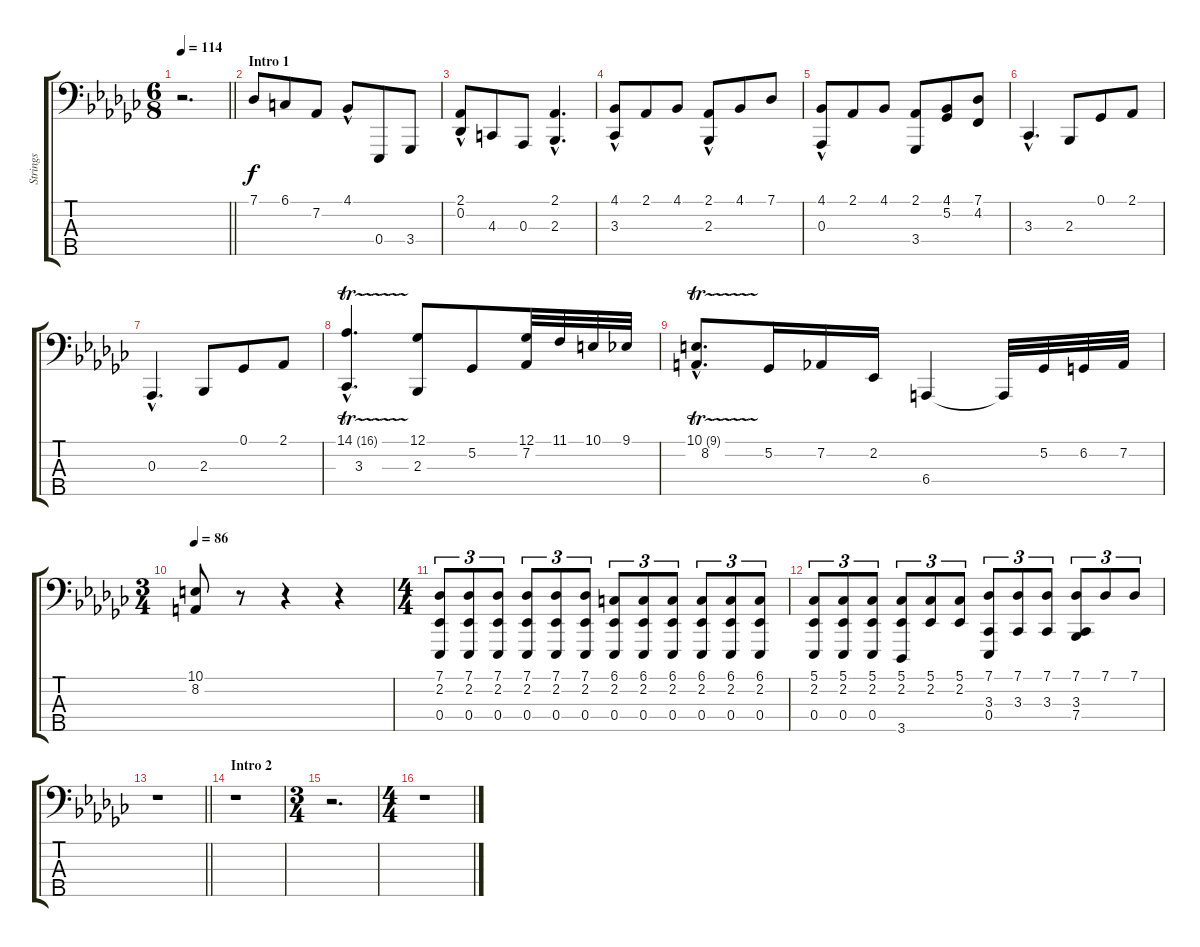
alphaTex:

\track ("Strings" "Strings") {instrument stringensemble1}
\staff {score tabs}
\tuning (Gb2 Db2 Ab1 Eb1 Bb0) {hide}
\ts (6 8)
\tempo 114
\clef f4
\barLineRight lightlight
\ks ebminor
r.2{d dy f instrument stringensemble1} |
\section ("" "Intro 1")
7.1.8 6.1.8 7.2.8 4.1{hac}.8 0.4.8 3.4.8 |
(2.1{hac} 0.2).8 4.3.8 0.3.8 (2.1{hac} 2.3{hac}).4{d} |
(4.1 3.3{hac}).8 2.1.8 4.1.8 (2.1 2.3{hac}).8 4.1.8 7.1.8 |
(4.1 0.3{hac}).8 2.1.8 4.1.8 (2.1 3.4).8 (4.1 5.2).8 (7.1 4.2).8 |
3.3{hac}.4{d} 2.3.8 0.1.8 2.1.8 |
0.3{hac}.4{d} 2.3.8 0.1.8 2.1.8 |
(14.1{tr (16 32) hac} 3.3{hac}).4{d} (12.1 2.3).8 5.2.8 (12.1 7.2).32 11.1.32 10.1.32 9.1.32 |
(10.1{tr (9 64) hac} 8.2{hac}).8{d} 5.2.16 7.2.16 2.2.16 6.4.4 6.4{t}.32 5.2.32 6.2.32 7.2.32 |
\ts (3 4)
\tempo 86
(10.1 8.2).8 r.8 r.4 r.4 |
\ts (4 4)
(7.1 2.2 0.4).8{tu (3 2)} (7.1 2.2 0.4).8{tu (3 2)} (7.1 2.2 0.4).8{tu (3 2)} (7.1 2.2 0.4).8{tu (3 2)} (7.1 2.2 0.4).8{tu (3 2)} (7.1 2.2 0.4).8{tu (3 2)} (6.1 2.2 0.4).8{tu (3 2)} (6.1 2.2 0.4).8{tu (3 2)} (6.1 2.2 0.4).8{tu (3 2)} (6.1 2.2 0.4).8{tu (3 2)} (6.1 2.2 0.4).8{tu (3 2)} (6.1 2.2 0.4).8{tu (3 2)} |
(5.1 2.2 0.4).8{tu (3 2)} (5.1 2.2 0.4).8{tu (3 2)} (5.1 2.2 0.4).8{tu (3 2)} (5.1 2.2 3.5).8{tu (3 2)} (5.1 2.2).8{tu (3 2)} (5.1 2.2).8{tu (3 2)} (7.1 3.3 0.4).8{tu (3 2)} (7.1 3.3).8{tu (3 2)} (7.1 3.3).8{tu (3 2)} (7.1 3.3 7.4).8{tu (3 2)} 7.1.8{tu (3 2)} 7.1.8{tu (3 2)} |
\barLineRight lightlight
r.1 |
\section ("" "Intro 2")
r.1 |
\ts (3 4)
r.2{d} |
\ts (4 4)
r.1
